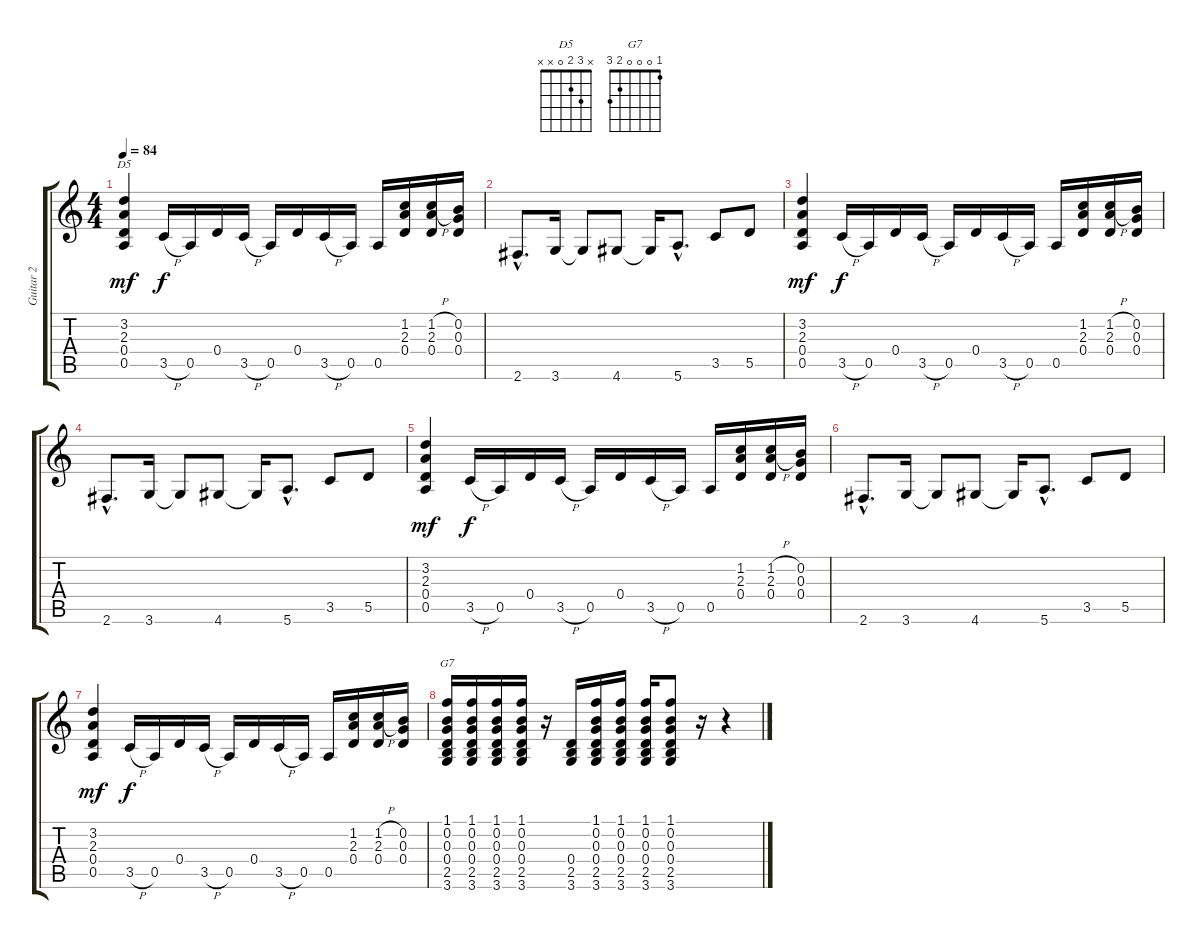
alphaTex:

\track ("Guitar 2" "Guitar 2") {instrument electricguitarclean}
\staff {score tabs}
\tuning (E4 B3 G3 D3 A2 E2) {hide}
\chord ("D5" x 3 2 0 x x)
\chord ("G7" 1 0 0 0 2 3)
\ts (4 4)
\tempo 84
\clef g2
\ks c
(3.2 2.3 0.4 0.5).4{ch "D5" dy mf} 3.5{h}.16{dy f} 0.5.16 0.4.16 3.5{h}.16 0.5.16 0.4.16 3.5{h}.16 0.5.16 0.5.16 (1.2 2.3 0.4).16 (1.2{h} 2.3{h} 0.4).16 (0.2 0.3 0.4).16 |
2.6{hac}.8{d} 3.6.16 3.6{t}.8 4.6.8 4.6{t}.16 5.6{hac}.8{d} 3.5.8 5.5.8 |
(3.2 2.3 0.4 0.5).4{dy mf} 3.5{h}.16{dy f} 0.5.16 0.4.16 3.5{h}.16 0.5.16 0.4.16 3.5{h}.16 0.5.16 0.5.16 (1.2 2.3 0.4).16 (1.2{h} 2.3{h} 0.4).16 (0.2 0.3 0.4).16 |
2.6{hac}.8{d} 3.6.16 3.6{t}.8 4.6.8 4.6{t}.16 5.6{hac}.8{d} 3.5.8 5.5.8 |
(3.2 2.3 0.4 0.5).4{dy mf} 3.5{h}.16{dy f} 0.5.16 0.4.16 3.5{h}.16 0.5.16 0.4.16 3.5{h}.16 0.5.16 0.5.16 (1.2 2.3 0.4).16 (1.2{h} 2.3{h} 0.4).16 (0.2 0.3 0.4).16 |
2.6{hac}.8{d} 3.6.16 3.6{t}.8 4.6.8 4.6{t}.16 5.6{hac}.8{d} 3.5.8 5.5.8 |
(3.2 2.3 0.4 0.5).4{dy mf} 3.5{h}.16{dy f} 0.5.16 0.4.16 3.5{h}.16 0.5.16 0.4.16 3.5{h}.16 0.5.16 0.5.16 (1.2 2.3 0.4).16 (1.2{h} 2.3{h} 0.4).16 (0.2 0.3 0.4).16 |
(1.1 0.2 0.3 0.4 2.5 3.6).16{ch "G7"} (1.1 0.2 0.3 0.4 2.5 3.6).16 (1.1 0.2 0.3 0.4 2.5 3.6).16 (1.1 0.2 0.3 0.4 2.5 3.6).16 r.16 (0.4 2.5 3.6).16 (1.1 0.2 0.3 0.4 2.5 3.6).16 (1.1 0.2 0.3 0.4 2.5 3.6).16 (1.1 0.2 0.3 0.4 2.5 3.6).16 (1.1 0.2 0.3 0.4 2.5 3.6).8 r.16 r.4
